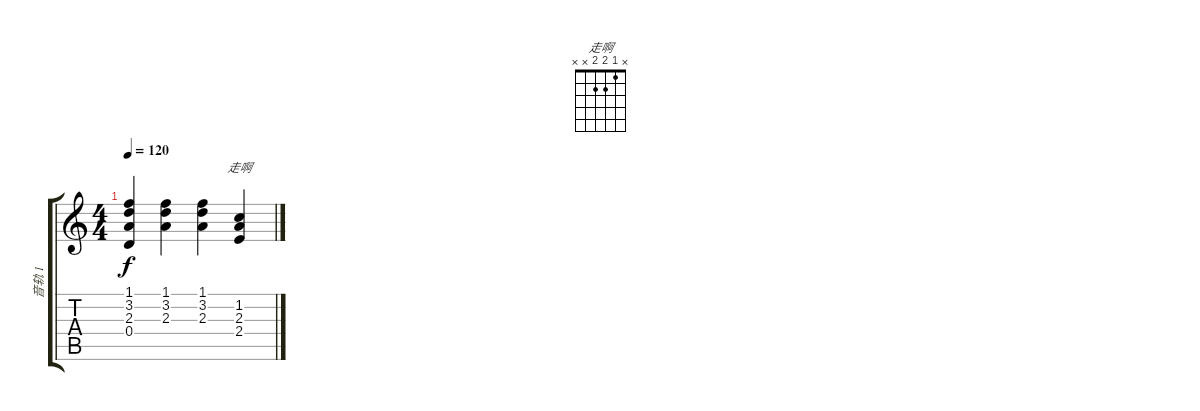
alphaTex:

\track ("音轨 1" "音轨 1") {instrument acousticguitarnylon}
\staff {score tabs}
\tuning (E4 B3 G3 D3 A2 E2) {hide}
\chord ("走啊" x 1 2 2 x x)
\ts (4 4)
\tempo 120
\clef g2
\ks c
(1.1 3.2 2.3 0.4).4{dy f} (1.1 3.2 2.3).4 (1.1 3.2 2.3).4 (1.2 2.3 2.4).4{ch "走啊"}
